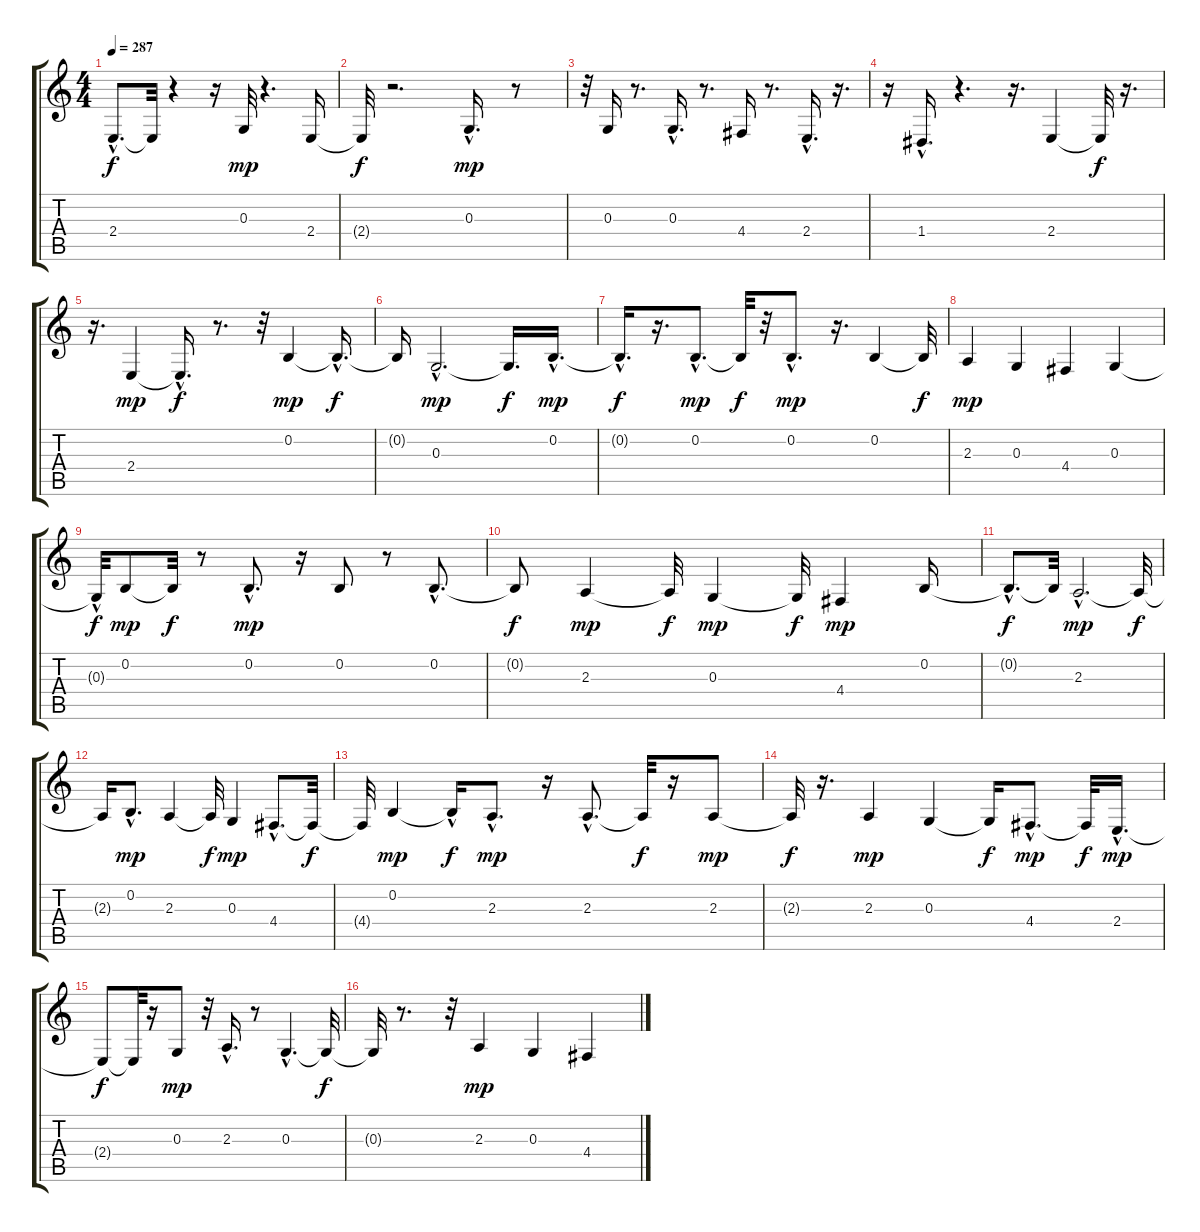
\track "" {instrument kalimba}
\staff {score tabs}
\tuning (E4 B3 G3 D3 A2 E2) {hide}
\ts (4 4)
\tempo 287
\clef g2
\ks c
2.4{hac t}.8{d dy f} 2.4{t}.32 r.4 r.16 0.3.32{dy mp} r.4{d} 2.4.16 |
2.4{t}.32{dy f} r.2{d} 0.3{hac}.16{d dy mp} r.8 |
r.32 0.3.16 r.8{d} 0.3{hac}.16{d} r.8{d} 4.4.16 r.8{d} 2.4{hac}.16{d} r.16{d} |
r.16 1.4{hac}.16{d} r.4{d} r.16{d} 2.4.4 2.4{t}.32{dy f} r.16{d} |
r.16{d} 2.4.4{dy mp} 2.4{hac t}.16{d dy f} r.8{d} r.32 0.2.4{dy mp} 0.2{hac t}.16{d dy f} |
0.2{t}.16 0.3{hac}.2{d dy mp} 0.3{t}.16{d dy f} 0.2{hac}.16{d dy mp} |
0.2{hac t}.16{d dy f} r.16{d} 0.2{hac}.8{d dy mp} 0.2{t}.32{dy f} r.32 0.2{hac}.8{d dy mp} r.16{d} 0.2.4 0.2{t}.32{dy f} |
2.3.4{dy mp} 0.3.4 4.4.4 0.3.4 |
0.3{hac t}.32{dy f} 0.2.8{dy mp} 0.2{t}.32{dy f} r.8 0.2{hac}.8{d dy mp} r.16 0.2.8 r.8 0.2{hac}.8{d} |
0.2{t}.8{dy f} 2.3.4{dy mp} 2.3{t}.32{dy f} 0.3.4{dy mp} 0.3{t}.32{dy f} 4.4.4{dy mp} 0.2.16 |
0.2{hac t}.8{d dy f} 0.2{t}.32 2.3{hac}.2{d dy mp} 2.3{t}.32{dy f} |
2.3{t}.16 0.2{hac}.8{d dy mp} 2.3.4 2.3{t}.32{dy f} 0.3.4{dy mp} 4.4{hac}.8{d} 4.4{t}.32{dy f} |
4.4{t}.32 0.2.4{dy mp} 0.2{hac t}.16{dy f} 2.3{hac}.8{d dy mp} r.16 2.3{hac}.8{d} 2.3{t}.32{dy f} r.16 2.3.8{dy mp} |
2.3{t}.32{dy f} r.16{d} 2.3.4{dy mp} 0.3.4 0.3{t}.16{dy f} 4.4{hac}.8{d dy mp} 4.4{t}.32{dy f} 2.4{hac}.16{d dy mp} |
2.4{t}.8{dy f} 2.4{t}.32 r.16 0.3.8{dy mp} r.32 2.3{hac}.16{d} r.8 0.3{hac}.4{d} 0.3{t}.32{dy f} |
0.3{t}.32 r.8{d} r.32 2.3.4{dy mp} 0.3.4 4.4.4
